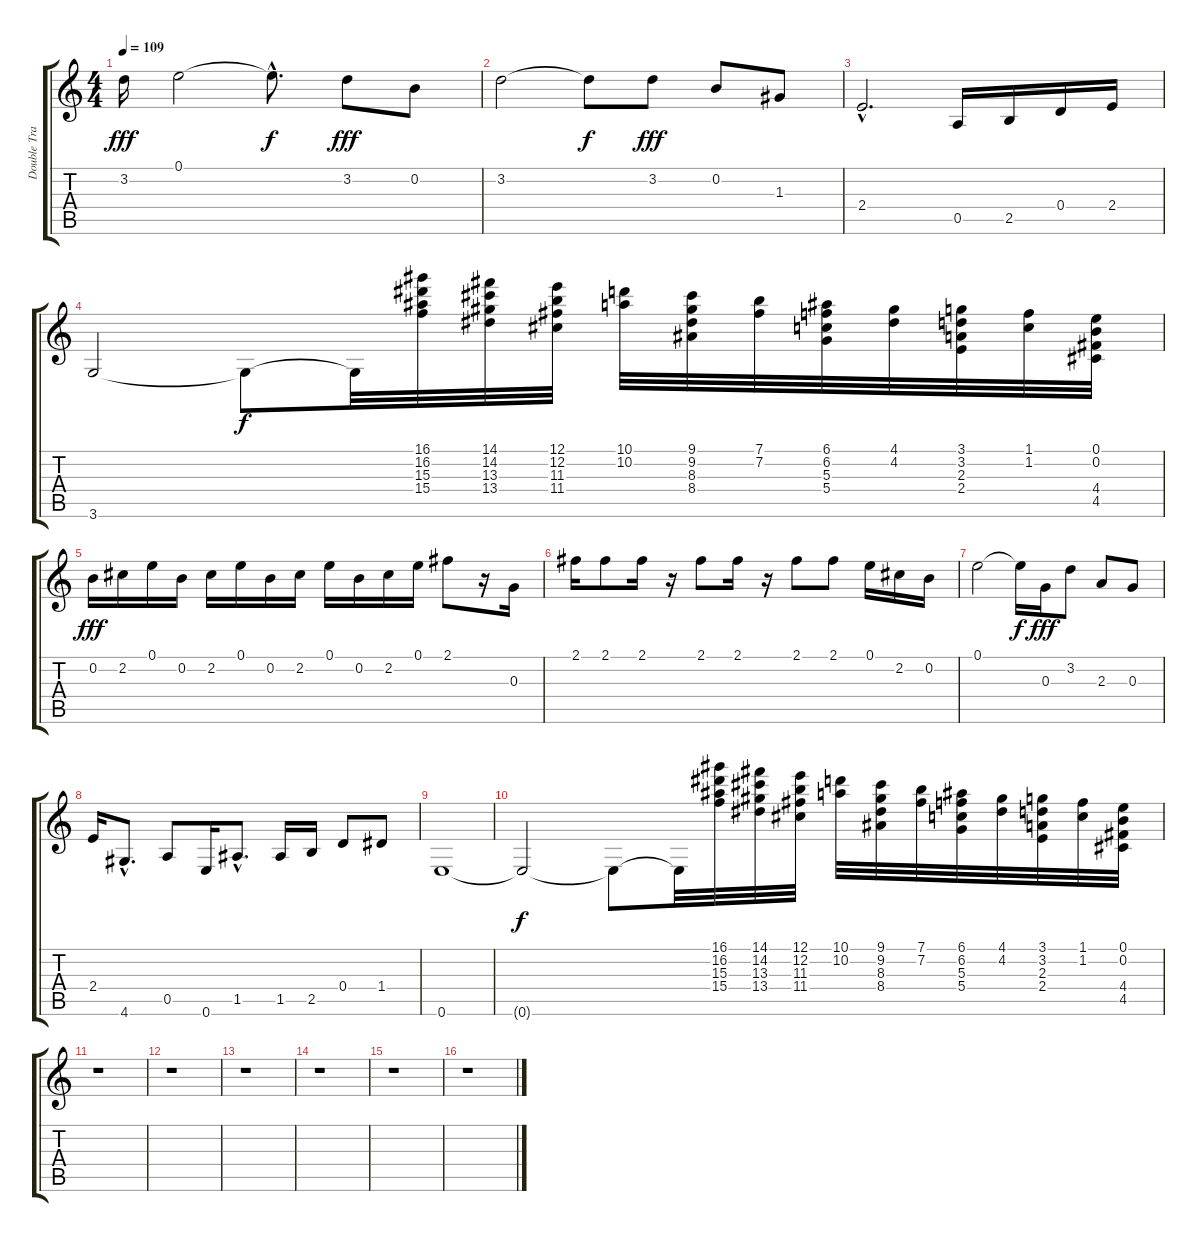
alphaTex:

\track ("Double Track Guitar 7*" "Double Tra") {instrument overdrivenguitar}
\staff {score tabs}
\tuning (E4 B3 G3 D3 A2 E2) {hide}
\ts (4 4)
\tempo 109
\clef g2
\ks c
3.2.16{dy fff} 0.1.2 0.1{hac t}.8{d dy f} 3.2.8{dy fff} 0.2.8 |
3.2.2 3.2{t}.8{dy f} 3.2.8{dy fff} 0.2.8 1.3.8 |
2.4{hac}.2{d} 0.5.16 2.5.16 0.4.16 2.4.16 |
3.6.2 3.6{t}.8{dy f} 3.6{t}.32 (16.1 16.2 15.3 15.4).32 (14.1 14.2 13.3 13.4).32 (12.1 12.2 11.3 11.4).32 (10.1 10.2).32 (9.1 9.2 8.3 8.4).32 (7.1 7.2).32 (6.1 6.2 5.3 5.4).32 (4.1 4.2).32 (3.1 3.2 2.3 2.4).32 (1.1 1.2).32 (0.1 0.2 4.4 4.5).32 |
0.2.16{dy fff} 2.2.16 0.1.16 0.2.16 2.2.16 0.1.16 0.2.16 2.2.16 0.1.16 0.2.16 2.2.16 0.1.16 2.1.8 r.16 0.3.16 |
2.1.16 2.1.8 2.1.16 r.16 2.1.8 2.1.16 r.16 2.1.8 2.1.8 0.1.16 2.2.16 0.2.16 |
0.1.2 0.1{t}.16{dy f} 0.3.16{dy fff} 3.2.8 2.3.8 0.3.8 |
2.4.16 4.6{hac}.8{d} 0.5.8 0.6.16 1.5{hac}.8{d} 1.5.16 2.5.16 0.4.8 1.4.8 |
0.6.1 |
0.6{t}.2{dy f} 0.6{t}.8 0.6{t}.32 (16.1 16.2 15.3 15.4).32 (14.1 14.2 13.3 13.4).32 (12.1 12.2 11.3 11.4).32 (10.1 10.2).32 (9.1 9.2 8.3 8.4).32 (7.1 7.2).32 (6.1 6.2 5.3 5.4).32 (4.1 4.2).32 (3.1 3.2 2.3 2.4).32 (1.1 1.2).32 (0.1 0.2 4.4 4.5).32 |
r.1 |
r.1 |
r.1 |
r.1 |
r.1 |
r.1
